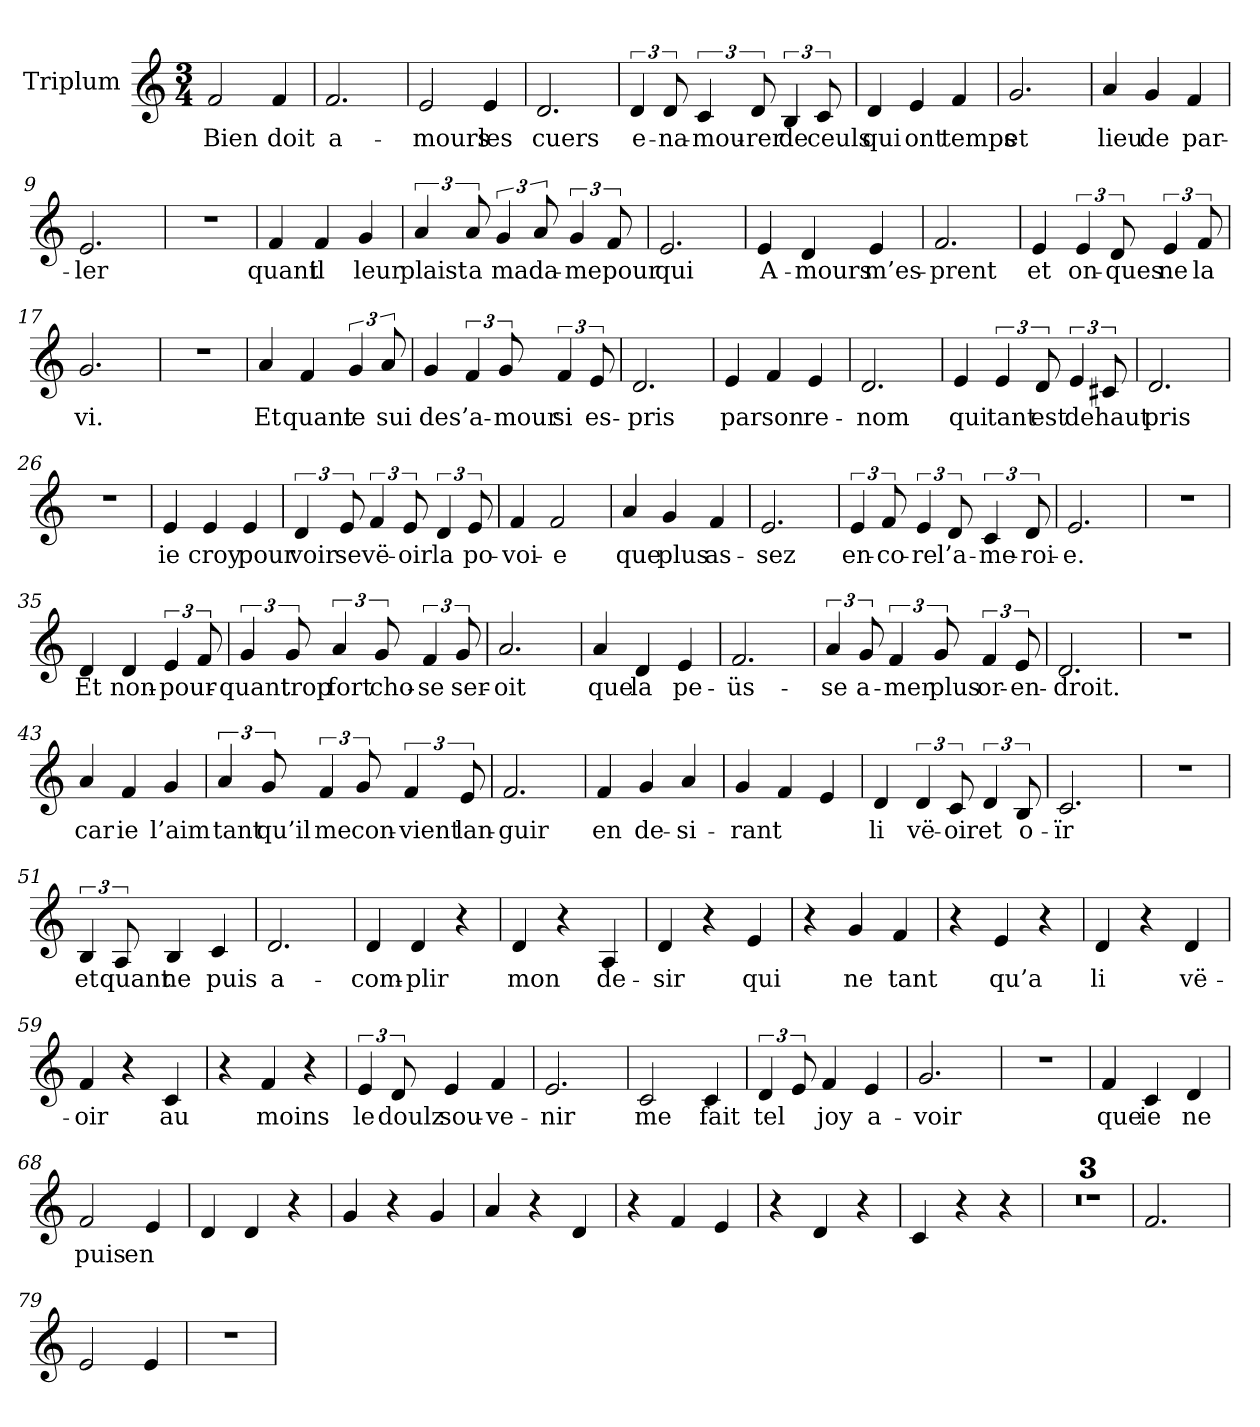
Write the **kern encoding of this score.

**kern	**text
*part1	*part1
*staff1	*staff1
*I"Triplum	*
*clefG2	*
*k[]	*
*M3/4	*
=1	=1
!	!LO:LY:b
2f/	Bien
!	!LO:LY:b
4f/	doit
=2	=2
!	!LO:LY:b
2.f/	a-
=3	=3
!	!LO:LY:b
2e/	-mours
!	!LO:LY:b
4e/	les
=4	=4
!	!LO:LY:b
2.d/	cuers
=5	=5
!	!LO:LY:b
6d/	e-
!	!LO:LY:b
12d/	-na-
!	!LO:LY:b
6c/	-mou-
!	!LO:LY:b
12d/	-rer
!	!LO:LY:b
6B/	de
!	!LO:LY:b
12c/	ceuls
=6	=6
!	!LO:LY:b
4d/	qui
!	!LO:LY:b
4e/	ont
!	!LO:LY:b
4f/	temps
=7	=7
!	!LO:LY:b
2.g/	et
=8	=8
!	!LO:LY:b
4a/	lieu
!	!LO:LY:b
4g/	de
!	!LO:LY:b
4f/	par-
=9	=9
!	!LO:LY:b
2.e/	-ler
=10	=10
!LO:N:vis=1	!
2.r	.
=11	=11
!	!LO:LY:b
4f/	quant
!	!LO:LY:b
4f/	il
!	!LO:LY:b
4g/	leur
=12	=12
!	!LO:LY:b
6a/	plaist
!	!LO:LY:b
12a/	a
!	!LO:LY:b
6g/	ma
!	!LO:LY:b
12a/	da-
!	!LO:LY:b
6g/	-me
!	!LO:LY:b
12f/	pour
=13	=13
!	!LO:LY:b
2.e/	qui
=14	=14
!	!LO:LY:b
4e/	A-
!	!LO:LY:b
4d/	-mours
!	!LO:LY:b
4e/	m’es-
=15	=15
!	!LO:LY:b
2.f/	-prent
=16	=16
!	!LO:LY:b
4e/	et
!	!LO:LY:b
6e/	on-
!	!LO:LY:b
12d/	-ques
!	!LO:LY:b
6e/	ne
!	!LO:LY:b
12f/	la
=17	=17
!	!LO:LY:b
2.g/	vi.
=18	=18
!LO:N:vis=1	!
2.r	.
=19	=19
!	!LO:LY:b
4a/	Et
!	!LO:LY:b
4f/	quant
!	!LO:LY:b
6g/	ie
!	!LO:LY:b
12a/	sui
=20	=20
!	!LO:LY:b
4g/	de
!	!LO:LY:b
6f/	s’a-
!	!LO:LY:b
12g/	-mour
!	!LO:LY:b
6f/	si
!	!LO:LY:b
12e/	es-
=21	=21
!	!LO:LY:b
2.d/	-pris
=22	=22
!	!LO:LY:b
4e/	par
!	!LO:LY:b
4f/	son
!	!LO:LY:b
4e/	re-
=23	=23
!	!LO:LY:b
2.d/	-nom
=24	=24
!	!LO:LY:b
4e/	qui
!	!LO:LY:b
6e/	tant
!	!LO:LY:b
12d/	est
!	!LO:LY:b
6e/	de
!	!LO:LY:b
12c#/	haut
=25	=25
!	!LO:LY:b
2.d/	pris
=26	=26
!LO:N:vis=1	!
2.r	.
=27	=27
!	!LO:LY:b
4e/	ie
!	!LO:LY:b
4e/	croy
!	!LO:LY:b
4e/	pour
=28	=28
!	!LO:LY:b
6d/	voir
!	!LO:LY:b
12e/	se
!	!LO:LY:b
6f/	vë-
!	!LO:LY:b
12e/	-oir
!	!LO:LY:b
6d/	la
!	!LO:LY:b
12e/	po-
=29	=29
!	!LO:LY:b
4f/	-voi-
!	!LO:LY:b
2f/	-e
=30	=30
!	!LO:LY:b
4a/	que
!	!LO:LY:b
4g/	plus
!	!LO:LY:b
4f/	as-
=31	=31
!	!LO:LY:b
2.e/	-sez
=32	=32
!	!LO:LY:b
6e/	en-
!	!LO:LY:b
12f/	-co-
!	!LO:LY:b
6e/	re
!	!LO:LY:b
12d/	l’a-
!	!LO:LY:b
6c/	-me-
!	!LO:LY:b
12d/	-roi-
=33	=33
!	!LO:LY:b
2.e/	-e.
=34	=34
!LO:N:vis=1	!
2.r	.
=35	=35
!	!LO:LY:b
4d/	Et
!	!LO:LY:b
4d/	non-
!	!LO:LY:b
6e/	-pour-
12f/	.
=36	=36
!	!LO:LY:b
6g/	quant
!	!LO:LY:b
12g/	trop
!	!LO:LY:b
6a/	-fort
!	!LO:LY:b
12g/	-cho-
!	!LO:LY:b
6f/	-se
!	!LO:LY:b
12g/	-ser-
=37	=37
!	!LO:LY:b
2.a/	oit
=38	=38
!	!LO:LY:b
4a/	que
!	!LO:LY:b
4d/	-la
!	!LO:LY:b
4e/	-pe-
=39	=39
!	!LO:LY:b
2.f/	-üs-
=40	=40
!	!LO:LY:b
6a/	-se
!	!LO:LY:b
12g/	-a-
!	!LO:LY:b
6f/	mer
!	!LO:LY:b
12g/	-plus
!	!LO:LY:b
6f/	-or-
!	!LO:LY:b
12e/	-en-
=41	=41
!	!LO:LY:b
2.d/	-droit.
=42	=42
!LO:N:vis=1	!
2.r	.
=43	=43
!	!LO:LY:b
4a/	car
!	!LO:LY:b
4f/	ie
!	!LO:LY:b
4g/	l’aim
=44	=44
!	!LO:LY:b
6a/	tant
!	!LO:LY:b
12g/	qu’il
!	!LO:LY:b
6f/	me
!	!LO:LY:b
12g/	con-
!	!LO:LY:b
6f/	-vient
!	!LO:LY:b
12e/	lan-
=45	=45
!	!LO:LY:b
2.f/	-guir
=46	=46
!	!LO:LY:b
4f/	en
!	!LO:LY:b
4g/	de-
!	!LO:LY:b
4a/	-si-
=47	=47
!	!LO:LY:b
4g/	-rant
4f/	.
4e/	.
=48	=48
!	!LO:LY:b
4d/	li
!	!LO:LY:b
6d/	vë-
!	!LO:LY:b
12c/	-oir
!	!LO:LY:b
6d/	et
!	!LO:LY:b
12B/	o-
=49	=49
!	!LO:LY:b
2.c/	-ïr
=50	=50
!LO:N:vis=1	!
2.r	.
=51	=51
!	!LO:LY:b
6B/	et
!	!LO:LY:b
12A/	quant
!	!LO:LY:b
4B/	ne
!	!LO:LY:b
4c/	puis
=52	=52
!	!LO:LY:b
2.d/	a-
=53	=53
!	!LO:LY:b
4d/	-com-
!	!LO:LY:b
4d/	-plir
4r	.
=54	=54
!	!LO:LY:b
4d/	mon
4r	.
!	!LO:LY:b
4A/	de-
=55	=55
!	!LO:LY:b
4d/	-sir
4r	.
!	!LO:LY:b
4e/	qui
=56	=56
4r	.
!	!LO:LY:b
4g/	ne
!	!LO:LY:b
4f/	tant
=57	=57
4r	.
!	!LO:LY:b
4e/	qu’a
4r	.
=58	=58
!	!LO:LY:b
4d/	li
4r	.
!	!LO:LY:b
4d/	vë-
=59	=59
!	!LO:LY:b
4f/	-oir
4r	.
!	!LO:LY:b
4c/	au
=60	=60
4r	.
!	!LO:LY:b
4f/	moins
4r	.
=61	=61
!	!LO:LY:b
6e/	-le
!	!LO:LY:b
12d/	-doulz
!	!LO:LY:b
4e/	sou-
!	!LO:LY:b
4f/	-ve-
=62	=62
!	!LO:LY:b
2.e/	-nir
=63	=63
!	!LO:LY:b
2c/	me
!	!LO:LY:b
4c/	fait
=64	=64
!	!LO:LY:b
6d/	tel
12e/	.
!	!LO:LY:b
4f/	-joy
!	!LO:LY:b
4e/	-a-
=65	=65
!	!LO:LY:b
2.g/	-voir
=66	=66
!LO:N:vis=1	!
2.r	.
=67	=67
!	!LO:LY:b
4f/	que
!	!LO:LY:b
4c/	ie
!	!LO:LY:b
4d/	ne
=68	=68
!	!LO:LY:b
2f/	puis
!	!LO:LY:b
4e/	en
=69	=69
4d/	.
4d/	.
4r	.
=70	=70
4g/	.
4r	.
4g/	.
=71	=71
4a/	.
4r	.
4d/	.
=72	=72
4r	.
4f/	.
4e/	.
=73	=73
4r	.
4d/	.
4r	.
=74	=74
4c/	.
4r	.
4r	.
=75	=75
!LO:N:vis=1	!
2.r	.
=76	=76
!LO:N:vis=1	!
2.r	.
=77	=77
!LO:N:vis=1	!
2.r	.
=78	=78
2.f/	.
=79	=79
2e/	.
4e/	.
=80	=80
!LO:N:vis=1	!
2.r	.
=	=
*-	*-
